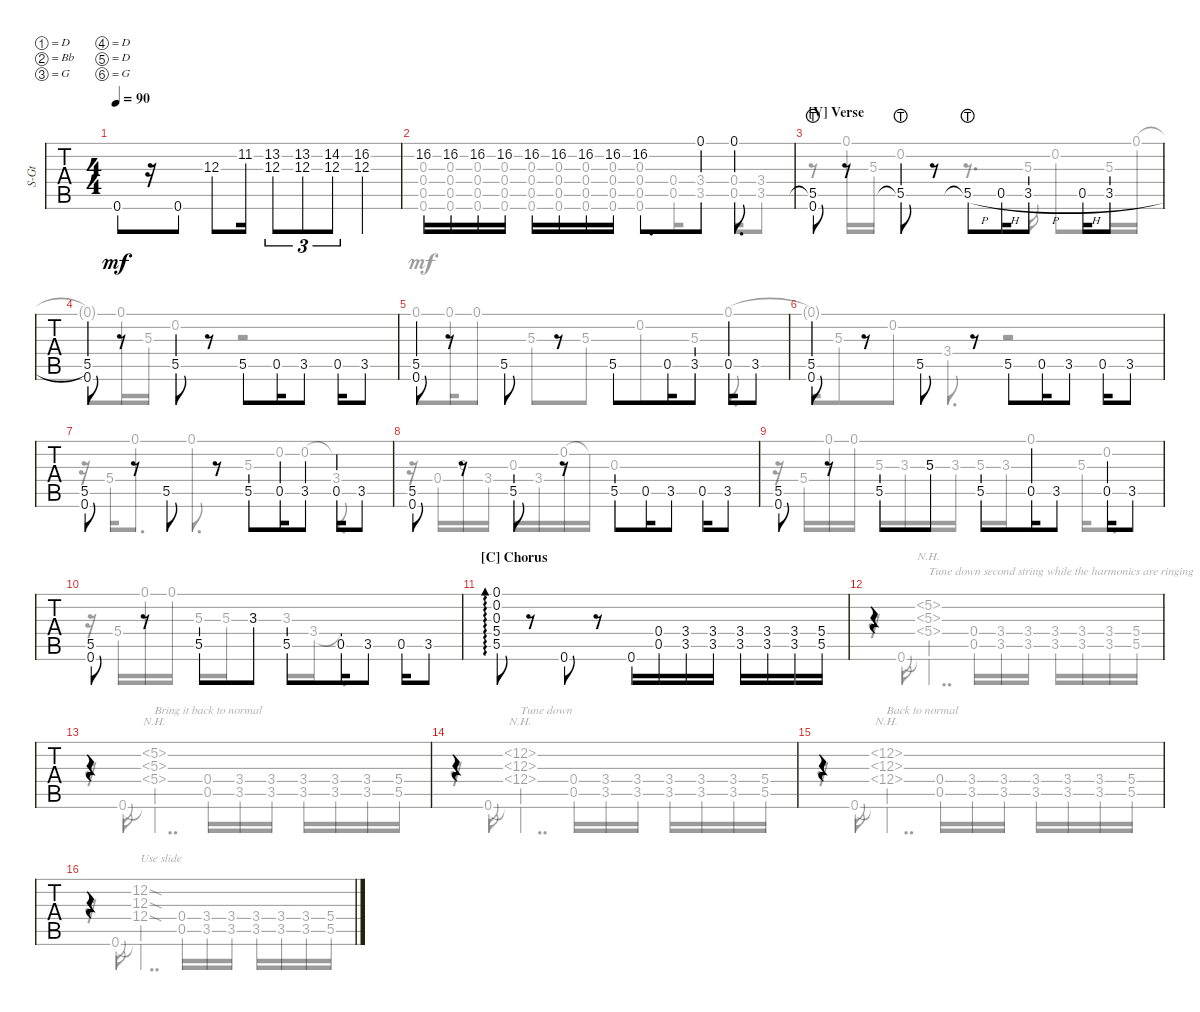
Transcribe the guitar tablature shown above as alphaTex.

\defaultSystemsLayout 4
\bracketExtendMode groupsimilarinstruments
\otherSystemsTrackNameOrientation horizontal
\track ("Steel Guitar" "S-Gt") {instrument acousticguitarsteel}
\staff {tabs}
\tuning (D4 Bb3 G3 D3 D2 G1)
\voice
\ts (4 4)
\tempo 90
\clef g2
\ks c
0.6.8{dy mf} r.16 0.6.8 12.3.8 11.2.16 (13.2 12.3).8{tu (3 2)} (13.2 12.3).8{tu (3 2)} (14.2 12.3).8{tu (3 2)} (16.2 12.3).4 |
16.2.16 16.2.16 16.2.16 16.2.16 16.2.16 16.2.16 16.2.16 16.2.16 16.2.8{d} 0.1.8 0.1.8{d} |
\section ("V" "Verse")
(5.5{lht} 0.6).8{beam Down} r.8{beam Down} 5.5{lht}.8{beam Down} r.8{beam Down} 5.5{h lht}.8{beam Down} 0.5{h}.16{beam Down} 3.5{h}.8{beam Down} 0.5{h}.16{beam Down} 3.5{h}.8{beam Down} |
(5.5 0.6).8{beam Down} r.8{beam Down} 5.5.8{beam Down} r.8{beam Down} 5.5.8{beam Down} 0.5.16{beam Down} 3.5.8{beam Down} 0.5.16{beam Down} 3.5.8{beam Down} |
(5.5 0.6).8{beam Down} r.8{beam Down} 5.5.8{beam Down} r.8{beam Down} 5.5.8{beam Down} 0.5.16{beam Down} 3.5.8{beam Down} 0.5.16{beam Down} 3.5.8{beam Down} |
(5.5 0.6).8{beam Down} r.8{beam Down} 5.5.8{beam Down} r.8{beam Down} 5.5.8{beam Down} 0.5.16{beam Down} 3.5.8{beam Down} 0.5.16{beam Down} 3.5.8{beam Down} |
(5.5 0.6).8{beam Down} r.8{beam Down} 5.5.8{beam Down} r.8{beam Down} 5.5.8{beam Down} 0.5.16{beam Down} 3.5.8{beam Down} 0.5.16{beam Down} 3.5.8{beam Down} |
(5.5 0.6).8{beam Down} r.8{beam Down} 5.5.8{beam Down} r.8{beam Down} 5.5.8{beam Down} 0.5.16{beam Down} 3.5.8{beam Down} 0.5.16{beam Down} 3.5.8{beam Down} |
(5.5 0.6).8{beam Down} r.8{beam Down} 5.5.8{beam Down} 5.3.8{beam Down} 5.5.8{beam Down} 0.5.16{beam Down} 3.5.8{beam Down} 0.5.16{beam Down} 3.5.8{beam Down} |
(5.5 0.6).8{beam Down} r.8{beam Down} 5.5.8{beam Down} 3.3{acc #}.8 5.5.8{beam Down} 0.5.16{beam Down} 3.5.8{beam Down} 0.5.16{beam Down} 3.5.8{beam Down} |
\section ("C" "Chorus")
(5.5 5.4 0.3 0.2{acc #} 0.1).8{ad 0 beam Down} r.8{beam Down} 0.6.8{beam Down} r.8{beam Down} 0.6.16{beam Down} (0.5 0.4).16{beam Down} (3.4 3.5).16{beam Down} (3.5 3.4).16{beam Down} (3.4 3.5).16{beam Down} (3.5 3.4).16{beam Down} (3.4 3.5).16{beam Down} (5.4 5.5).16{beam Down} |
|
|
|
|
\voice
\clef g2
\ottava regular
\simile none
\ks c
|
(0.6 0.4 0.3 0.5).16 (0.6 0.3 0.4 0.5).16 (0.6 0.4 0.3 0.5).16 (0.6 0.4 0.3 0.5).16 (0.6 0.4 0.3 0.5).16 (0.6 0.4 0.3 0.5).16 (0.6 0.4 0.3 0.5).16 (0.6 0.4 0.3 0.5).16 (0.6 0.4 0.3 0.5).8 (0.5 0.4).16 (3.5 3.4).8 (0.5 0.4).16 (3.5 3.4).8 |
r.8 0.1.16{beam Up} 5.3.16{beam Up} 0.2{acc #}.4{beam Down} r.8{d beam Down} 5.3.16 0.2{acc #}.8 5.3.16 0.1.16 |
0.1{t}.8 0.1.16{beam Down} 5.3.16{beam Down} 0.2{acc #}.4{beam Down} r.2{beam Up} |
0.1.8{beam Down} 0.1.16{beam Down} 0.1.8{beam Down} 5.3.8{beam Down} 5.3.8{beam Down} 0.2{acc #}.8{beam Down} 5.3.8 0.1.8{d} |
0.1{t}.16{beam Down} 5.3.8{beam Down} 0.2{acc #}.8{beam Down} 3.4.8{d beam Down} r.2 |
r.16{beam Down} 5.4.16 0.1.8{d beam Down} 0.1.8{d beam Down} 5.3.8{beam Down} 0.2{acc #}.16 0.2{acc #}.8 (0.2{t acc #} 3.4).8{d} |
r.16 0.4.16{beam Up} 0.3.16{beam Up} 3.4.16{beam Up} 0.3.16{beam Down} 3.4.16{beam Down} 0.2{acc #}.16{beam Down} 0.2{t acc #}.16{beam Down} 0.3.2{beam Down} |
r.16{beam Up} 5.4.16{beam Up} 0.1.16{beam Up} 0.1.16{beam Up} 5.3.16{beam Down} 3.3{acc #}.16{beam Down} 5.3.16{beam Down} 3.3{acc #}.16{beam Down} 5.3.16{beam Down} 3.3{acc #}.16{beam Down} 0.1.8 5.3.16 0.2{acc #}.8{d} |
r.16{beam Up} 5.4.16{beam Up} 0.1.16{beam Up} 0.1.16{beam Up} 5.3.16{beam Down} 5.3.16{beam Down} 3.3{acc #}.8 3.3{acc #}.16 3.4.16{beam Down} 3.4{t}.4{d beam Down} |
|
r.16 0.6.16 (5.3{nh} 5.4{nh} 0.6{t} 5.2{nh acc #}).4{dd txt "Tune down second string while the harmonics are ringing"} (0.5 0.4).16 (3.4 3.5).16 (3.4 3.5).16 (3.4 3.5).16 (3.4 3.5).16 (3.4 3.5).16 (5.4 5.5).16 |
r.16 0.6.16 (5.2{nh acc #} 5.3{nh} 5.4{nh} 0.6{t}).4{dd txt "Bring it back to normal"} (0.5 0.4).16 (3.4 3.5).16 (3.4 3.5).16 (3.4 3.5).16 (3.4 3.5).16 (3.4 3.5).16 (5.4 5.5).16 |
r.16 0.6.16 (12.3{nh} 12.4{nh} 0.6{t} 12.2{nh acc #}).4{dd txt "Tune down"} (0.5 0.4).16 (3.4 3.5).16 (3.4 3.5).16 (3.4 3.5).16 (3.4 3.5).16 (3.4 3.5).16 (5.4 5.5).16 |
r.16 0.6.16 (12.2{nh acc #} 12.3{nh} 12.4{nh} 0.6{t}).4{dd txt "Back to normal"} (0.5 0.4).16 (3.4 3.5).16 (3.4 3.5).16 (3.4 3.5).16 (3.4 3.5).16 (3.4 3.5).16 (5.4 5.5).16 |
r.16 0.6.16 (12.2{sod acc #} 12.3{sod} 12.4{sod} 0.6{t}).4{dd txt "Use slide"} (0.5 0.4).16 (3.4 3.5).16 (3.4 3.5).16 (3.4 3.5).16 (3.4 3.5).16 (3.4 3.5).16 (5.4 5.5).16
